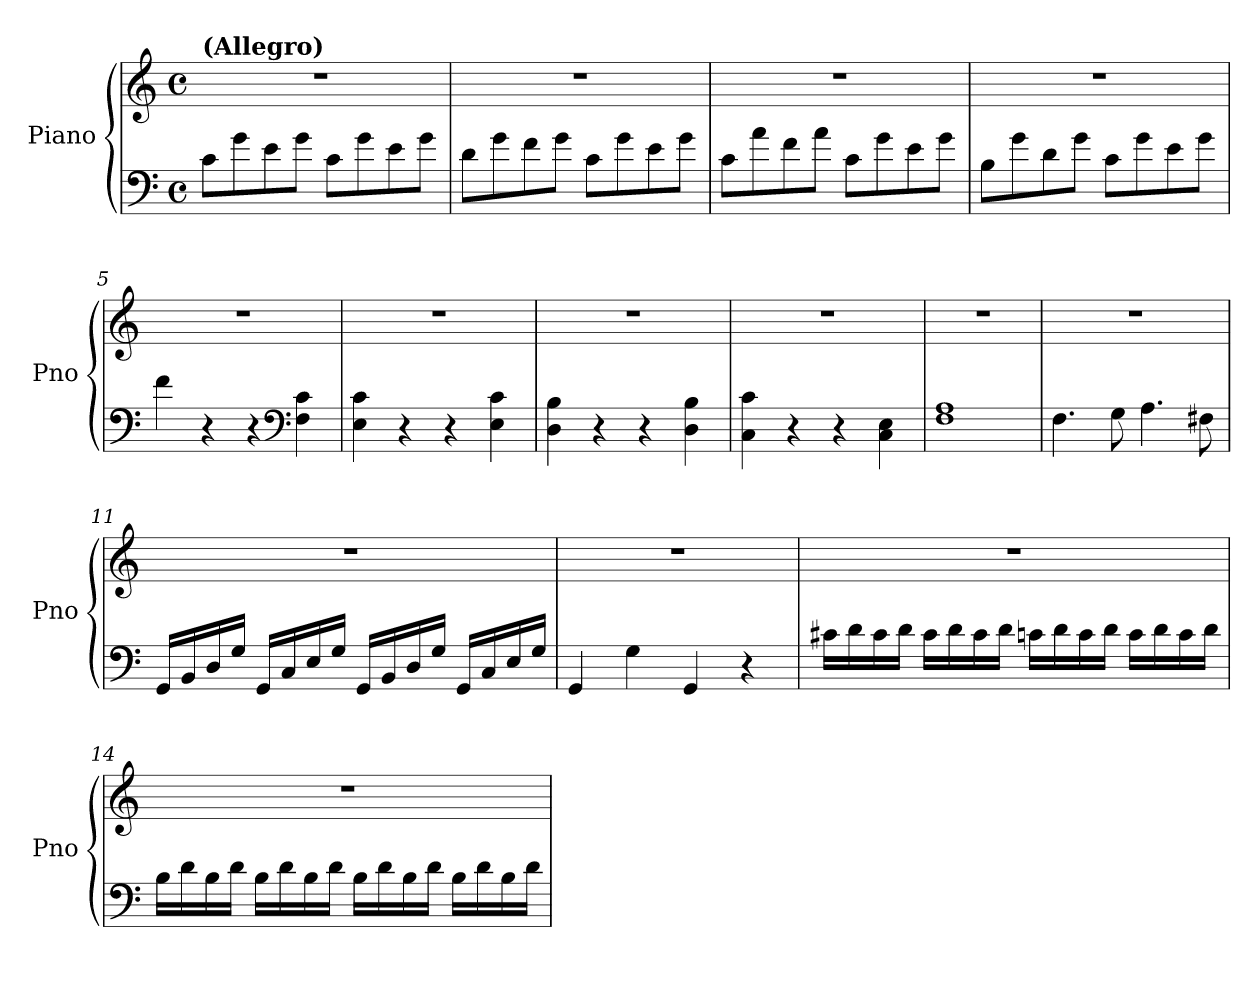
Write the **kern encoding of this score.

**kern	**kern
*part1	*part1
*staff2	*staff1
*I"Piano	*
*I'Pno	*
*clefF4	*clefG2
*k[]	*k[]
*M4/4	*M4/4
*met(c)	*met(c)
*MM124	*MM124
=1	=1
!	!LO:TX:a:B:t=(Allegro)
8c\L	1r
8g\	.
8e\	.
8g\J	.
8c\L	.
8g\	.
8e\	.
8g\J	.
=2	=2
8d\L	1r
8g\	.
8f\	.
8g\J	.
8c\L	.
8g\	.
8e\	.
8g\J	.
=3	=3
8c\L	1r
8a\	.
8f\	.
8a\J	.
8c\L	.
8g\	.
8e\	.
8g\J	.
=4	=4
8B\L	1r
8g\	.
8d\	.
8g\J	.
8c\L	.
8g\	.
8e\	.
8g\J	.
!!LO:LB:g=z
=5	=5
4f\	1r
4r	.
4r	.
*clefF4	*
4F\ 4c\	.
!!LO:LB:g=z
=6	=6
4E\ 4c\	1r
4r	.
4r	.
4E\ 4c\	.
=7	=7
4D\ 4B\	1r
4r	.
4r	.
4D\ 4B\	.
=8	=8
4C\ 4c\	1r
4r	.
4r	.
4C\ 4E\	.
=9	=9
1F 1A	1r
=10	=10
4.F\	1r
8G\	.
4.A\	.
8F#X\	.
=11	=11
16GG/LL	1r
16BB/	.
16D/	.
16G/JJ	.
16GG/LL	.
16C/	.
16E/	.
16G/JJ	.
16GG/LL	.
16BB/	.
16D/	.
16G/JJ	.
16GG/LL	.
16C/	.
16E/	.
16G/JJ	.
=12	=12
4GG/	1r
4G\	.
4GG/	.
4r	.
!!LO:LB:g=z
=13	=13
16c#X\LL	1r
16d\	.
16c#\	.
16d\JJ	.
16c#\LL	.
16d\	.
16c#\	.
16d\JJ	.
16cn\LL	.
16d\	.
16c\	.
16d\JJ	.
16c\LL	.
16d\	.
16c\	.
16d\JJ	.
=14	=14
16B\LL	1r
16d\	.
16B\	.
16d\JJ	.
16B\LL	.
16d\	.
16B\	.
16d\JJ	.
16B\LL	.
16d\	.
16B\	.
16d\JJ	.
16B\LL	.
16d\	.
16B\	.
16d\JJ	.
=	=
*-	*-
